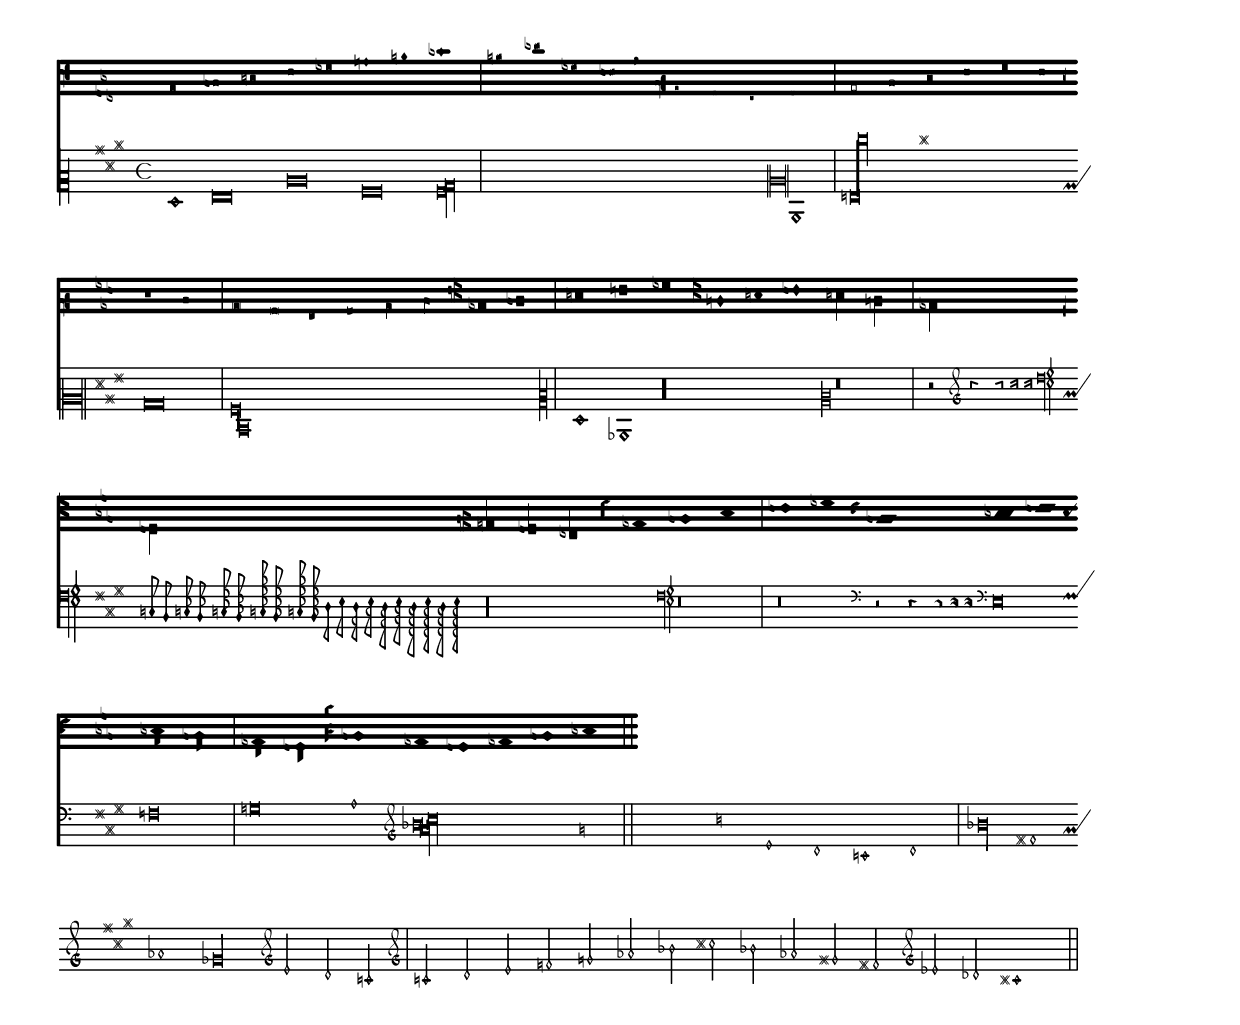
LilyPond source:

%% Do not edit this file; it is auto-generated from LSR http://lsr.dsi.unimi.it
%% This file is in the public domain.
\version "2.13.1"

\header {
  lsrtags = "ancient-notation"

%% Translation of GIT committish: aea975539ec44fd0f1a8fd25930b88b5ab64b53a
  texidoces = "
Aquí se muestran muchos (¿o quizá todos?) de los símbolos que
están contemplados por la capacidad de LilyPond para la música
antigua.
"

  doctitlees = "Tipografía de música antigua"

%% Translation of GIT committish: 499a511d4166feaada31114e097f86b5e0c56421
  texidocfr ="
Voici comment graver la plupart, sinon tous les symboles que
LilyPond prend en charge en matière de musique ancienne.

"
  doctitlefr = "Gravure de musique ancienne"

  texidoc = "
Shown here are many (all?) of the symbols that are included in
LilyPond's support for ancient notation.



"
  doctitle = "Ancient fonts"
} % begin verbatim

upperStaff = \new VaticanaStaff = "upperStaff" <<
  \context VaticanaVoice <<
    \transpose c c {
      
      \override NoteHead #'style = #'vaticana.punctum
      \key es \major
      \clef "vaticana-fa2"
      c1 des e f ges
      
      \override NoteHead #'style = #'vaticana.inclinatum
      a! b ces'
      \bar "|"
      % \break % 1 (8*1)
      
      \override NoteHead #'style = #'vaticana.quilisma
      b! des'! ges! fes!
      \breathe
      \clef "vaticana-fa1"
      \override NoteHead #'style = #'vaticana.plica
      es d
      \override NoteHead #'style = #'vaticana.reverse.plica
      c d
      \bar "|"
      % \break %2 (8*1)
      
      \override NoteHead #'style = #'vaticana.punctum.cavum
      es f
      \override NoteHead #'style = #'vaticana.lpes
      g as
      \override NoteHead #'style = #'vaticana.upes
      bes as
      \override NoteHead #'style = #'vaticana.vupes
      g f
      \override NoteHead #'style = #'vaticana.linea.punctum
      \once \override Staff.BarLine #'bar-size = #2.0 \bar "|"
      % \break % 3 (8*1)
      
      es d
      \override NoteHead #'style = #'vaticana.epiphonus
      c d
      \override NoteHead #'style = #'vaticana.cephalicus
      es f
      
      \override Staff.KeySignature #'glyph-name-alist = #alteration-medicaea-glyph-name-alist
      \override Staff.Accidental #'glyph-name-alist = #alteration-medicaea-glyph-name-alist
      \override Staff.Custos #'style = #'medicaea
      \override NoteHead #'style = #'medicaea.punctum
      \clef "medicaea-fa2"
      ces des
      \bar "|"
      % \break % 4 (8*1)
      
      e! f! ges
      \clef "medicaea-do2"
      \override NoteHead #'style = #'medicaea.inclinatum
      a! b! ces'
      \override NoteHead #'style = #'medicaea.virga
      b! a!
      \bar "|"
      % \break % 5 (8*1)
      
      ges fes
      \clef "medicaea-fa1"
      \override NoteHead #'style = #'medicaea.rvirga
      e des ces
      
      \override Staff.KeySignature #'glyph-name-alist = #alteration-hufnagel-glyph-name-alist
      \override Staff.Accidental #'glyph-name-alist = #alteration-hufnagel-glyph-name-alist
      \override Staff.Custos #'style = #'hufnagel
      \override NoteHead #'style = #'hufnagel.punctum
      \clef "hufnagel-fa2"
      ces des es
      \bar "|"
      % \break % 6 (8*1)
      
      fes ges
      \clef "hufnagel-do2"
      \override NoteHead #'style = #'hufnagel.lpes
      as! bes! ces'
      \override NoteHead #'style = #'hufnagel.virga
      bes! as!
      \bar "|"
      % \break % 7 (8*1)
      
      ges! fes!
      \clef "hufnagel-do-fa"
      \override NoteHead #'style = #'hufnagel.punctum
      es! des ces des! es! fes!
      \bar "||"
      % \break % 8 (8*1)
      
      s32*1
      % \break % 12 (32*1)
    }
  >>
>>

lowerStaff = \new MensuralStaff = "lowerStaff" <<
  \context MensuralVoice <<
    \transpose c c {
      
      \key a \major
      cis'1 d'\breve gis'\breve e'\breve \[ e'\longa fis'\longa \]
      \set Staff.forceClef = ##t
      \clef "neomensural-c2"
      cis1
      \bar "|"
      % \break % 2 (16*1)
      
      \[ g\breve dis''\longa \]
      b\breve \[ a\longa d\longa \]
      \clef "petrucci-c2"
      % \break % 4 (16*1)
      
      fis1 ces1
      \clef "petrucci-c2"
      r\longa
      \set Staff.forceClef = ##t
      \clef "mensural-c2"
      r\breve
      \bar "|"
      % \break % 5 (8*1)
      
      r2
      \clef "mensural-g"
      r4 r8 r16 r16
      \override NoteHead #'style = #'mensural
      \override Rest #'style = #'mensural
      \clef "petrucci-f"
      c8 b, c16 b, c32 b, c64 b, c64 b,
      d8 e d16 e d32 e d64 e d64 e
      r\longa
      \set Staff.forceClef = ##t
      \clef "petrucci-f"
      r\breve
      \bar "|"
      % \break % 6 (8*1)
      
      r\breve 
      \clef "mensural-f"
      r2 r4 r8 r16 r16
      
      \set Staff.forceClef = ##t
      \clef "mensural-f"
      e\breve f g a1
      \clef "mensural-g"
      % \break % 7 (8*1)
      
      \[ bes'!\longa a'!\longa c''!\longa \]
      e'1 d' c' d' \bar "|"
      \bar "|"
      % \break % 9 (16*1)
      
      bes'!\longa fis'!1 as'!1 ges'!\longa % lig
      \set Staff.forceClef = ##t
      \clef "mensural-g"
      e'2 d' c' \bar "|"
      % \break % 11 (16*1)
      
      \set Staff.forceClef = ##t
      \clef "petrucci-g"
      c'2 d' e' f'
      \clef "petrucci-g"
      g' as'! bes'! cis''!
      bes'! as'! gis'! fis'!
      \set Staff.forceClef = ##t
      \clef "mensural-g"
      es'! des'! cis'!1 \bar "||"
      % \break % 12 (8*1)
    }
  >>
>>

\paper {
  line-thickness = #(/ staff-space 5.0)
}

\score {
  <<
    \upperStaff
    \lowerStaff
  >>
  \layout {
    indent = 0.0
    line-width = 17.25\cm
    \context {
      \Score
      timing = ##f
    }
    \context {
      \MensuralVoice
      \override NoteHead #'style = #'neomensural
      \override Rest #'style = #'neomensural
      \override Stem #'flag-style = #'mensural
      \override Stem #'thickness = #1.0
    }
    \context {
      \MensuralStaff
      \revert  BarLine #'transparent
      \override KeySignature #'glyph-name-alist = #alteration-mensural-glyph-name-alist
      clefGlyph = #"clefs.petrucci.c2"
    }
    \context {
      \VaticanaStaff
      \revert  BarLine #'transparent
      \override StaffSymbol #'thickness = #2.0
      \override KeySignature #'glyph-name-alist = #alteration-vaticana-glyph-name-alist
      \override Custos #'neutral-position = #4
    }
  }
}

